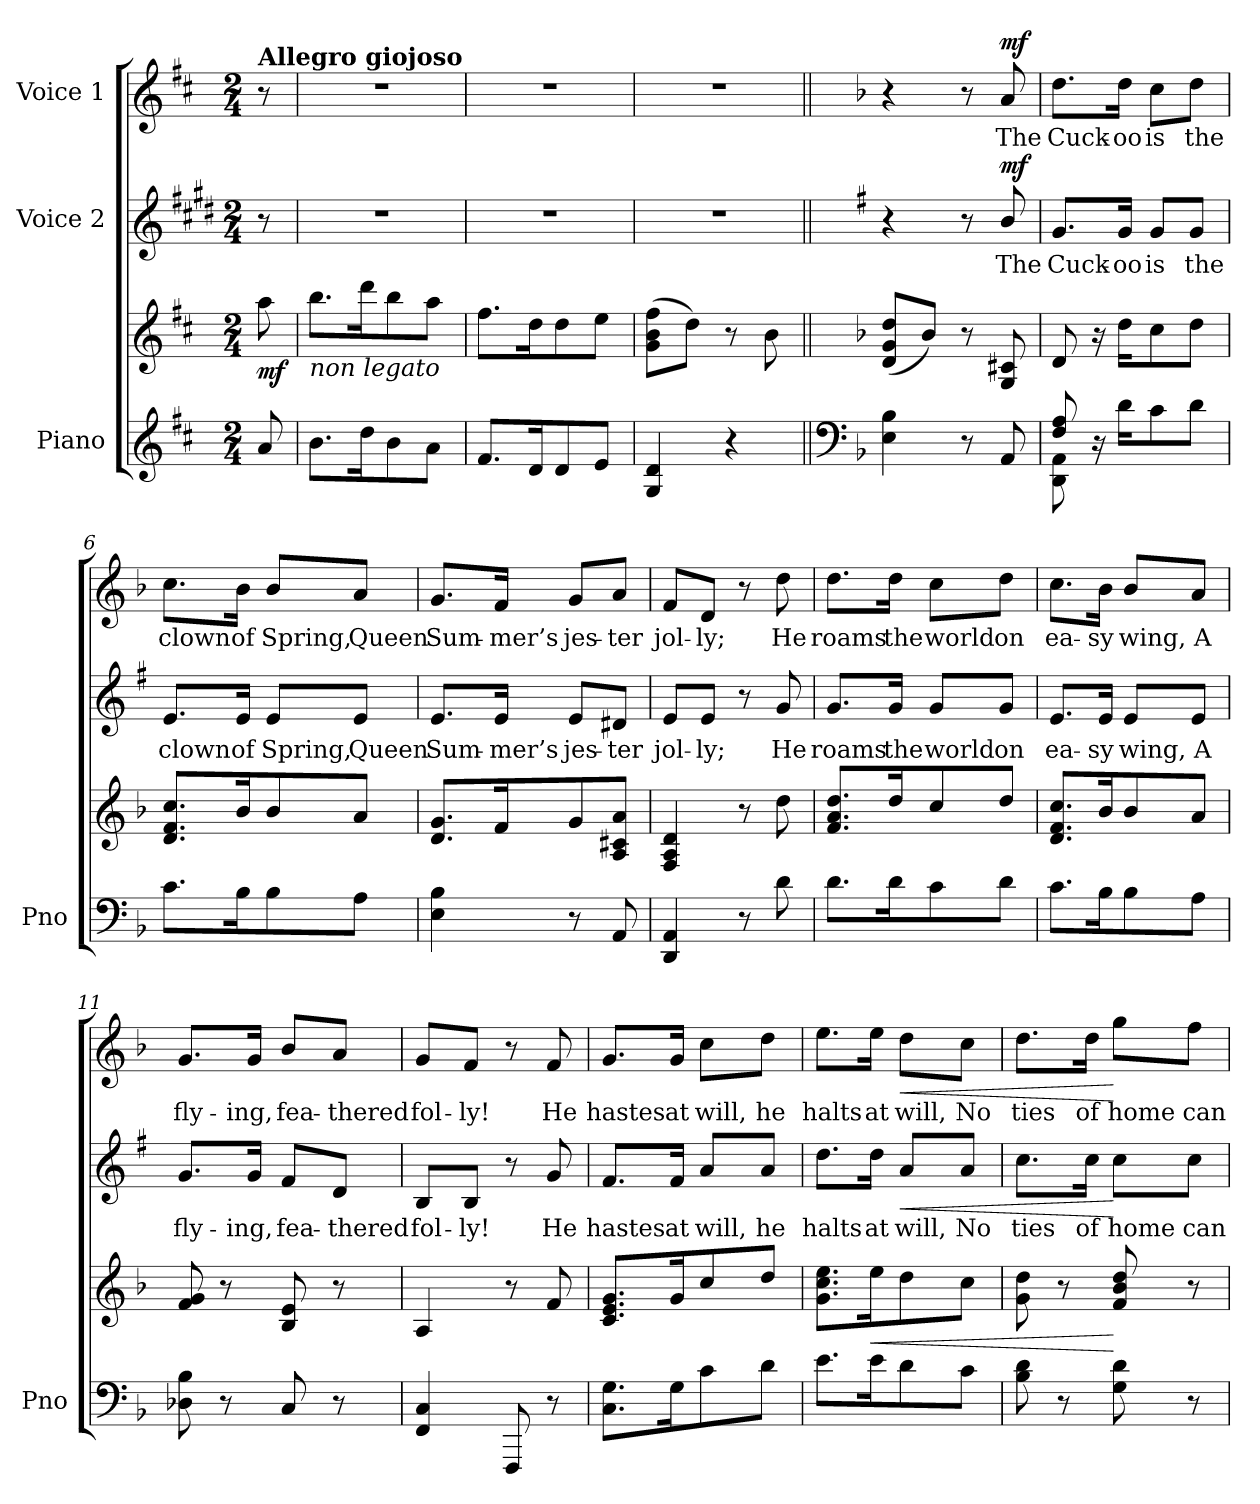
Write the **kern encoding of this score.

**kern	**kern	**dynam	**kern	**text	**dynam	**kern	**text	**dynam
*part3	*part3	*part3	*part2	*part2	*part2	*part1	*part1	*part1
*staff4	*staff3	*staff3/4	*staff2	*staff2	*staff2	*staff1	*staff1	*staff1
*I"Piano	*	*	*I"Voice 2	*	*	*I"Voice 1	*	*
*I'Pno	*	*	*	*	*	*	*	*
*clefG2	*clefG2	*	*clefG2	*	*	*clefG2	*	*
*	*	*	*ITrd1c2	*	*	*	*	*
*k[f#c#]	*k[f#c#]	*	*k[f#c#]	*	*	*k[f#c#]	*	*
*M2/4	*M2/4	*	*M2/4	*	*	*M2/4	*	*
=	=	=	=	=	=	=	=	=
!	!	!	!	!	!	!LO:TX:a:B:t=Allegro giojoso	!	!
!	!	!LO:DY:b	!	!	!	!	!	!
8a/	8aa\	mf	8r	.	.	8r	.	.
=1	=1	=1	=1	=1	=1	=1	=1	=1
!	!LO:TX:b:i:t=non legato	!	!	!	!	!	!	!
8.b\L	8.bb\L	.	2r	.	.	2r	.	.
16dd\K	16ddd\K	.	.	.	.	.	.	.
8b\	8bb\	.	.	.	.	.	.	.
8a\J	8aa\J	.	.	.	.	.	.	.
=2	=2	=2	=2	=2	=2	=2	=2	=2
8.f#/L	8.ff#\L	.	2r	.	.	2r	.	.
16d/K	16dd\K	.	.	.	.	.	.	.
8d/	8dd\	.	.	.	.	.	.	.
8e/J	8ee\J	.	.	.	.	.	.	.
=3	=3	=3	=3	=3	=3	=3	=3	=3
4G/ 4d/	(>8g\ 8b\ 8ff#\L	.	2r	.	.	2r	.	.
.	8dd\J)	.	.	.	.	.	.	.
4r	8r	.	.	.	.	.	.	.
.	8b\	.	.	.	.	.	.	.
=4||	=4||	=4||	=4||	=4||	=4||	=4||	=4||	=4||
*clefF4	*	*	*	*	*	*	*	*
*k[b-]	*k[b-]	*	*k[b-]	*	*	*k[b-]	*	*
4E\ 4B-\	(<8d/ 8g/ 8dd/L	.	4r	.	.	4r	.	.
.	8b-/J)	.	.	.	.	.	.	.
8r	8r	.	8r	.	.	8r	.	.
!	!	!	!	!LO:LY:b	!LO:DY:a	!	!LO:LY:b	!LO:DY:a
8AA/	8G/ 8c#X/	.	8a/	The	mf	8a/	The	mf
!!LO:LB:g=z
=5	=5	=5	=5	=5	=5	=5	=5	=5
*^	*	*	*	*	*	*	*	*
!	!	!	!	!	!LO:LY:b	!	!	!LO:LY:b	!
8F/ 8A/	8DD\ 8AA\	8d/	.	8.f/L	Cuck-	.	8.dd\L	Cuck-	.
4.ryy	16r	16r	.	.	.	.	.	.	.
!	!	!	!	!	!LO:LY:b	!	!	!LO:LY:b	!
.	16d\KL	16dd\KL	.	16f/Jk	-oo	.	16dd\Jk	-oo	.
!	!	!	!	!	!LO:LY:b	!	!	!LO:LY:b	!
.	8c\	8cc\	.	8f/L	is	.	8cc\L	is	.
!	!	!	!	!	!LO:LY:b	!	!	!LO:LY:b	!
.	8d\J	8dd\J	.	8f/J	the	.	8dd\J	the	.
=6	=6	=6	=6	=6	=6	=6	=6	=6	=6
!	!	!	!	!	!LO:LY:b	!	!	!LO:LY:b	!
*v	*v	*	*	*	*	*	*	*	*
8.c\L	8.d/ 8.f/ 8.cc/L	.	8.d/L	clown	.	8.cc\L	clown	.
!	!	!	!	!LO:LY:b	!	!	!LO:LY:b	!
16B-\K	16b-/K	.	16d/Jk	of	.	16b-\Jk	of	.
!	!	!	!	!LO:LY:b	!	!	!LO:LY:b	!
8B-\	8b-/	.	8d/L	Spring,	.	8b-/L	Spring,	.
!	!	!	!	!LO:LY:b	!	!	!LO:LY:b	!
8A\J	8a/J	.	8d/J	Queen	.	8a/J	Queen	.
=7	=7	=7	=7	=7	=7	=7	=7	=7
!	!	!	!	!LO:LY:b	!	!	!LO:LY:b	!
4E\ 4B-\	8.d/ 8.g/L	.	8.d/L	Sum-	.	8.g/L	Sum-	.
!	!	!	!	!LO:LY:b	!	!	!LO:LY:b	!
.	16f/K	.	16d/Jk	-mer’s	.	16f/Jk	-mer’s	.
!	!	!	!	!LO:LY:b	!	!	!LO:LY:b	!
8r	8g/	.	8d/L	jes-	.	8g/L	jes-	.
!	!	!	!	!LO:LY:b	!	!	!LO:LY:b	!
8AA/	8A/ 8c#X/ 8a/J	.	8c#X/J	-ter	.	8a/J	-ter	.
=8	=8	=8	=8	=8	=8	=8	=8	=8
!	!	!	!	!LO:LY:b	!	!	!LO:LY:b	!
4DD/ 4AA/	4F/ 4A/ 4d/	.	8d/L	jol-	.	8f/L	jol-	.
!	!	!	!	!LO:LY:b	!	!	!LO:LY:b	!
.	.	.	8d/J	-ly;	.	8d/J	-ly;	.
8r	8r	.	8r	.	.	8r	.	.
!	!	!	!	!LO:LY:b	!	!	!LO:LY:b	!
8d\	8dd\	.	8f/	He	.	8dd\	He	.
!!LO:LB:g=z
=9	=9	=9	=9	=9	=9	=9	=9	=9
!	!	!	!	!LO:LY:b	!	!	!LO:LY:b	!
8.d\L	8.f/ 8.a/ 8.dd/L	.	8.f/L	roams	.	8.dd\L	roams	.
!	!	!	!	!LO:LY:b	!	!	!LO:LY:b	!
16d\K	16dd/K	.	16f/Jk	the	.	16dd\Jk	the	.
!	!	!	!	!LO:LY:b	!	!	!LO:LY:b	!
8c\	8cc/	.	8f/L	world	.	8cc\L	world	.
!	!	!	!	!LO:LY:b	!	!	!LO:LY:b	!
8d\J	8dd/J	.	8f/J	on	.	8dd\J	on	.
=10	=10	=10	=10	=10	=10	=10	=10	=10
!	!	!	!	!LO:LY:b	!	!	!LO:LY:b	!
8.c\L	8.d/ 8.f/ 8.cc/L	.	8.d/L	ea-	.	8.cc\L	ea-	.
!	!	!	!	!LO:LY:b	!	!	!LO:LY:b	!
16B-\K	16b-/K	.	16d/Jk	-sy	.	16b-\Jk	-sy	.
!	!	!	!	!LO:LY:b	!	!	!LO:LY:b	!
8B-\	8b-/	.	8d/L	wing,	.	8b-/L	wing,	.
!	!	!	!	!LO:LY:b	!	!	!LO:LY:b	!
8A\J	8a/J	.	8d/J	A	.	8a/J	A	.
=11	=11	=11	=11	=11	=11	=11	=11	=11
!	!	!	!	!LO:LY:b	!	!	!LO:LY:b	!
8D-X\ 8B-\	8f/ 8g/	.	8.f/L	fly-	.	8.g/L	fly-	.
8r	8r	.	.	.	.	.	.	.
!	!	!	!	!LO:LY:b	!	!	!LO:LY:b	!
.	.	.	16f/Jk	-ing,	.	16g/Jk	-ing,	.
!	!	!	!	!LO:LY:b	!	!	!LO:LY:b	!
8C/	8B-/ 8e/	.	8e/L	fea-	.	8b-/L	fea-	.
!	!	!	!	!LO:LY:b	!	!	!LO:LY:b	!
8r	8r	.	8c/J	-thered	.	8a/J	-thered	.
=12	=12	=12	=12	=12	=12	=12	=12	=12
!	!	!	!	!LO:LY:b	!	!	!LO:LY:b	!
4FF/ 4C/	4A/	.	8A/L	fol-	.	8g/L	fol-	.
!	!	!	!	!LO:LY:b	!	!	!LO:LY:b	!
.	.	.	8A/J	-ly!	.	8f/J	-ly!	.
8FFF/	8r	.	8r	.	.	8r	.	.
!	!	!	!	!LO:LY:b	!	!	!LO:LY:b	!
8r	8f/	.	8f/	He	.	8f/	He	.
!!LO:PB:g=z
=13	=13	=13	=13	=13	=13	=13	=13	=13
!	!	!	!	!LO:LY:b	!	!	!LO:LY:b	!
8.C\ 8.G\L	8.c/ 8.e/ 8.g/L	.	8.e/L	hastes	.	8.g/L	hastes	.
!	!	!	!	!LO:LY:b	!	!	!LO:LY:b	!
16G\K	16g/K	.	16e/Jk	at	.	16g/Jk	at	.
!	!	!	!	!LO:LY:b	!	!	!LO:LY:b	!
8c\	8cc/	.	8g/L	will,	.	8cc\L	will,	.
!	!	!	!	!LO:LY:b	!	!	!LO:LY:b	!
8d\J	8dd/J	.	8g/J	he	.	8dd\J	he	.
=14	=14	=14	=14	=14	=14	=14	=14	=14
!	!	!	!	!LO:LY:b	!	!	!LO:LY:b	!
8.e\L	8.g\ 8.cc\ 8.ee\L	.	8.cc\L	halts	.	8.ee\L	halts	.
!	!	!LO:HP:b	!	!LO:LY:b	!	!	!LO:LY:b	!
16e\K	16ee\K	<	16cc\Jk	at	.	16ee\Jk	at	.
!	!	!	!	!LO:LY:b	!LO:HP:b	!	!LO:LY:b	!LO:HP:b
8d\	8dd\	.	8g/L	will,	<	8dd\L	will,	<
!	!	!	!	!LO:LY:b	!	!	!LO:LY:b	!
8c\J	8cc\J	.	8g/J	No	.	8cc\J	No	.
=15	=15	=15	=15	=15	=15	=15	=15	=15
!	!	!	!	!LO:LY:b	!	!	!LO:LY:b	!
8B-\ 8d\	8g\ 8dd\	.	8.b-\L	ties	.	8.dd\L	ties	.
8r	8r	.	.	.	.	.	.	.
!	!	!	!	!LO:LY:b	!	!	!LO:LY:b	!
.	.	.	16b-\Jk	of	.	16dd\Jk	of	.
!	!	!	!	!LO:LY:b	!	!	!LO:LY:b	!
8G\ 8d\	8f/ 8b-/ 8dd/	[	8b-\L	home	[	8gg\L	home	[
!	!	!	!	!LO:LY:b	!	!	!LO:LY:b	!
8r	8r	.	8b-\J	can	.	8ff\J	can	.
=	=	=	=	=	=	=	=	=
*-	*-	*-	*-	*-	*-	*-	*-	*-
